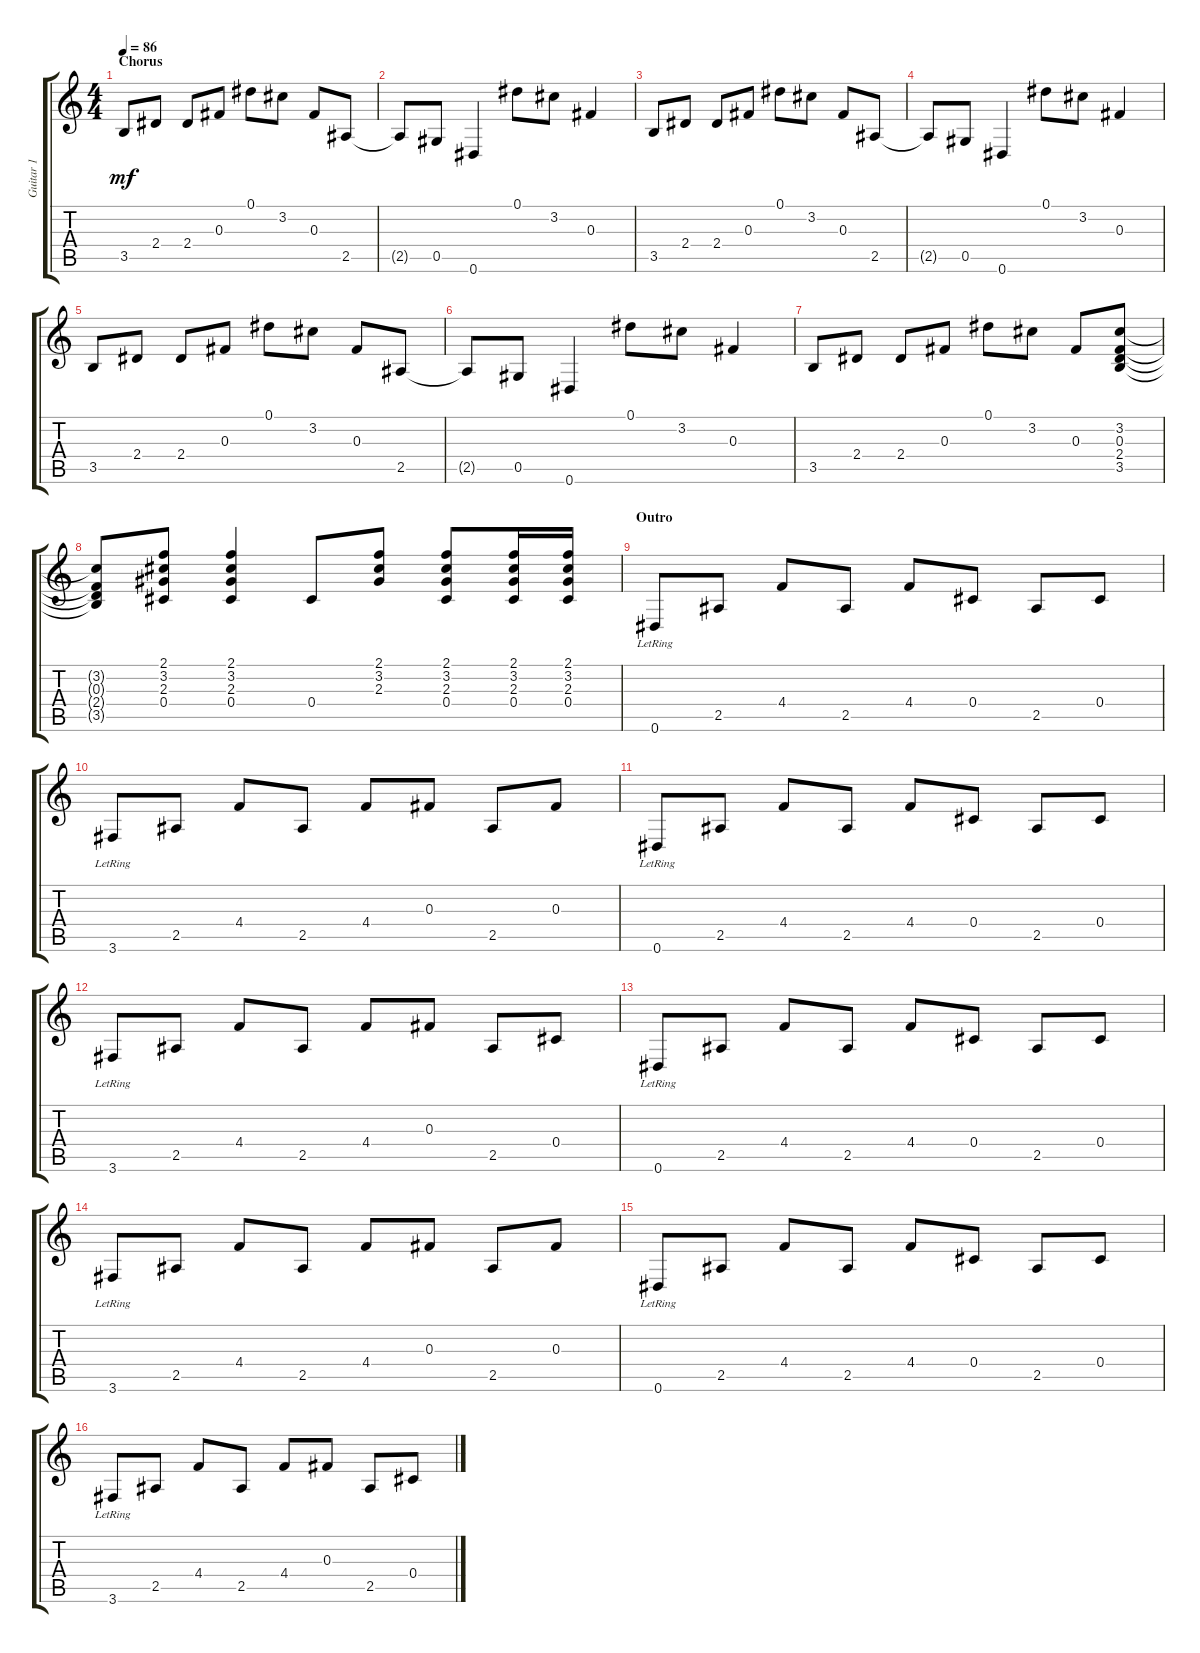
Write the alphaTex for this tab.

\track ("Guitar 1" "Guitar 1") {instrument acousticguitarnylon}
\staff {score tabs}
\tuning (Eb4 Bb3 Gb3 Db3 Ab2 Eb2) {hide}
\ts (4 4)
\section ("" "Chorus")
\tempo 86
\clef g2
\ks c
3.5.8{dy mf} 2.4.8 2.4.8 0.3.8 0.1.8 3.2.8 0.3.8 2.5.8 |
2.5{t}.8 0.5.8 0.6.4 0.1.8 3.2.8 0.3.4 |
3.5.8 2.4.8 2.4.8 0.3.8 0.1.8 3.2.8 0.3.8 2.5.8 |
2.5{t}.8 0.5.8 0.6.4 0.1.8 3.2.8 0.3.4 |
3.5.8 2.4.8 2.4.8 0.3.8 0.1.8 3.2.8 0.3.8 2.5.8 |
2.5{t}.8 0.5.8 0.6.4 0.1.8 3.2.8 0.3.4 |
3.5.8 2.4.8 2.4.8 0.3.8 0.1.8 3.2.8 0.3.8 (3.2 0.3 2.4 3.5).8 |
(3.2{t} 0.3{t} 2.4{t} 3.5{t}).8 (2.1 3.2 2.3 0.4).8 (2.1 3.2 2.3 0.4).4 0.4.8 (2.1 3.2 2.3).8 (2.1 3.2 2.3 0.4).8 (2.1 3.2 2.3 0.4).16 (2.1 3.2 2.3 0.4).16 |
\section ("" "Outro")
0.6{lr}.8 2.5.8 4.4.8 2.5.8 4.4.8 0.4.8 2.5.8 0.4.8 |
3.6{lr}.8 2.5.8 4.4.8 2.5.8 4.4.8 0.3.8 2.5.8 0.3.8 |
0.6{lr}.8 2.5.8 4.4.8 2.5.8 4.4.8 0.4.8 2.5.8 0.4.8 |
3.6{lr}.8 2.5.8 4.4.8 2.5.8 4.4.8 0.3.8 2.5.8 0.4.8 |
0.6{lr}.8 2.5.8 4.4.8 2.5.8 4.4.8 0.4.8 2.5.8 0.4.8 |
3.6{lr}.8 2.5.8 4.4.8 2.5.8 4.4.8 0.3.8 2.5.8 0.3.8 |
0.6{lr}.8 2.5.8 4.4.8 2.5.8 4.4.8 0.4.8 2.5.8 0.4.8 |
3.6{lr}.8 2.5.8 4.4.8 2.5.8 4.4.8 0.3.8 2.5.8 0.4.8
